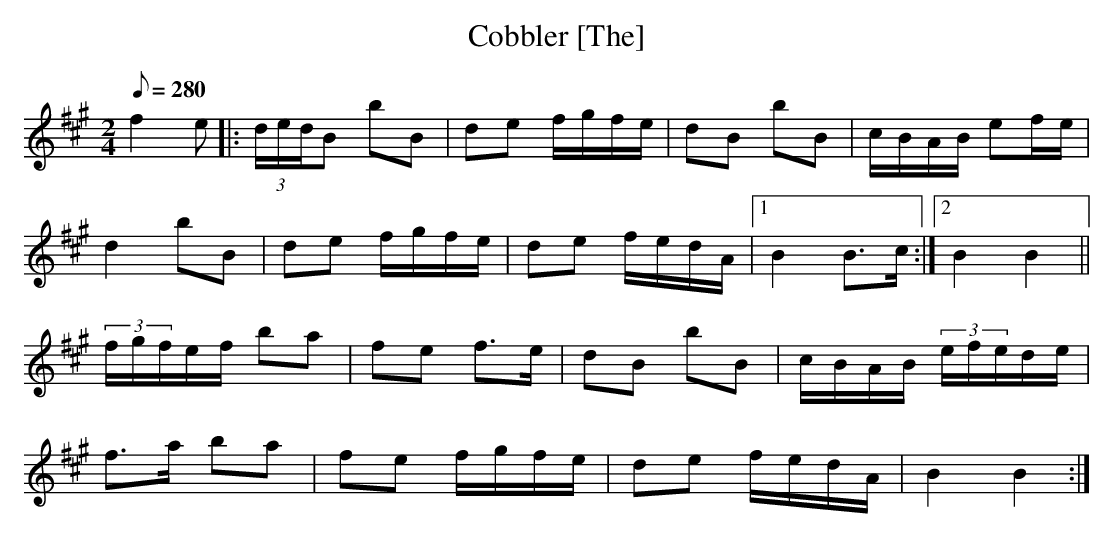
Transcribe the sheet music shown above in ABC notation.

X:1
T: Cobbler [The]
L: 1/8
M: 2/4
Q: 280
K: Bdor
f2e|: (3d/e/d/B bB|de f/g/f/e/|dB bB|c/B/A/B/ ef/e/|
d2 bB|de f/g/f/e/|de f/e/d/A/|1 B2 B>c :|2 B2 B2||
(3f/g/f/e/f/ ba|fe f>e|dB bB|c/B/A/B/ (3e/f/e/d/e/|
f>a ba|fe f/g/f/e/|de f/e/d/A/|B2 B2 :|
